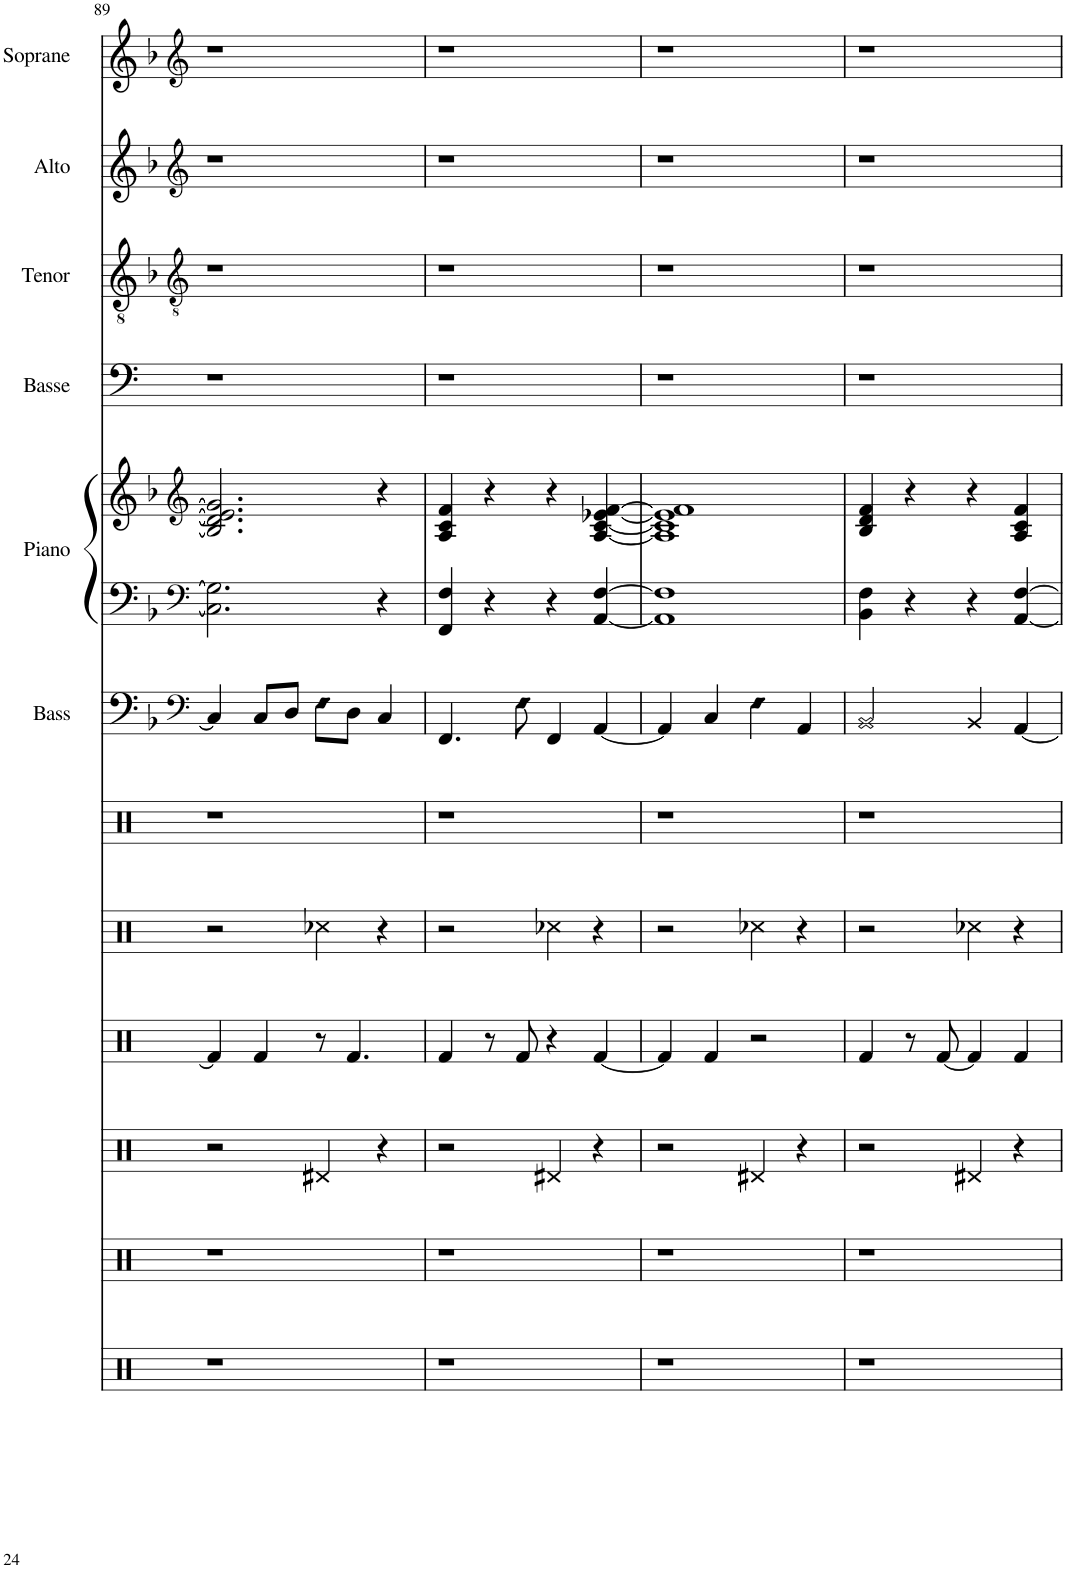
**kern	**kern	**kern	**kern	**kern	**kern	**kern	**kern	**kern	**kern	**kern	**kern	**kern
*part12	*part11	*part10	*part9	*part8	*part7	*part6	*part5	*part5	*part4	*part3	*part2	*part1
*staff13	*staff12	*staff11	*staff10	*staff9	*staff8	*staff7	*staff6	*staff5	*staff4	*staff3	*staff2	*staff1
*I"Acoustic Bass Drum	*I"Acoustic Bass Drum	*I"Acoustic Bass Drum	*I"Acoustic Bass Drum	*I"Acoustic Bass Drum	*I"Acoustic Bass Drum	*I"Basse acoustique	*I"Piano	*	*I"Bass	*I"Ténor	*I"Alto	*I"Soprano
*I'B Dr	*I'B Dr	*I'B Dr	*I'B Dr	*I'B Dr	*I'B Dr	*I'Bass	*I'Piano	*	*	*	*I'Alto	*
!!LO:PB:g=z
*clefF4	*clefF4	*clefF4	*clefFv4	*clefFv4	*clefFv4	*clefF4	*clefF4	*clefG2	*clefF4	*clefGv2	*clefG2	*clefG2
*k[]	*k[]	*k[]	*k[]	*k[]	*k[]	*k[b-]	*k[b-]	*k[b-]	*k[]	*k[b-]	*k[b-]	*k[b-]
*M4/4	*M4/4	*M4/4	*M4/4	*M4/4	*M4/4	*M4/4	*M4/4	*M4/4	*M4/4	*M4/4	*M4/4	*M4/4
=89	=89	=89	=89	=89	=89	=89	=89	=89	=89	=89	=89	=89
1r	1r	2r	4RAAA/]	2r	1r	4C/]	2.C\] 2.G\]	2.B-/] 2.d/] 2.e/] 2.g/]	1r	1r	1r	1r
.	.	.	4RAAA/	.	.	8C/L	.	.	.	.	.	.
.	.	.	.	.	.	8D/J	.	.	.	.	.	.
!	!	!	!	!	!	!LO:N:head=diamond	!	!	!	!	!	!
.	.	4RFF/	8r	4REE\	.	8F\L	.	.	.	.	.	.
.	.	.	4.RAAA/	.	.	8D\J	.	.	.	.	.	.
.	.	4r	.	4r	.	4C/	4r	4r	.	.	.	.
=90	=90	=90	=90	=90	=90	=90	=90	=90	=90	=90	=90	=90
1r	1r	2r	4RAAA/	2r	1r	4.FF/	4FF/ 4F/	4A/ 4c/ 4f/	1r	1r	1r	1r
.	.	.	8r	.	.	.	4r	4r	.	.	.	.
!	!	!	!	!	!	!LO:N:head=diamond	!	!	!	!	!	!
.	.	.	8RAAA/	.	.	8F\	.	.	.	.	.	.
.	.	4RFF/	4r	4REE\	.	4FF/	4r	4r	.	.	.	.
.	.	4r	[4RAAA/	4r	.	[4AA/	[4AA/ [4F/	[4A/ [4c/ [4e-X/ [4f/	.	.	.	.
=91	=91	=91	=91	=91	=91	=91	=91	=91	=91	=91	=91	=91
1r	1r	2r	4RAAA/]	2r	1r	4AA/]	1AA] 1F]	1A] 1c] 1e-] 1f]	1r	1r	1r	1r
.	.	.	4RAAA/	.	.	4C/	.	.	.	.	.	.
!	!	!	!	!	!	!LO:N:head=diamond	!	!	!	!	!	!
.	.	4RFF/	2r	4REE\	.	4F\	.	.	.	.	.	.
.	.	4r	.	4r	.	4AA/	.	.	.	.	.	.
=92	=92	=92	=92	=92	=92	=92	=92	=92	=92	=92	=92	=92
1r	1r	2r	4RAAA/	2r	1r	2BB-/	4BB-\ 4F\	4B-/ 4d/ 4f/	1r	1r	1r	1r
.	.	.	8r	.	.	.	4r	4r	.	.	.	.
.	.	.	[8RAAA/	.	.	.	.	.	.	.	.	.
.	.	4RFF/	4RAAA/]	4REE\	.	4BB-/	4r	4r	.	.	.	.
.	.	4r	4RAAA/	4r	.	[4AA/	[4AA/ [4F/	4A/ 4c/ 4f/	.	.	.	.
=	=	=	=	=	=	=	=	=	=	=	=	=
*-	*-	*-	*-	*-	*-	*-	*-	*-	*-	*-	*-	*-
